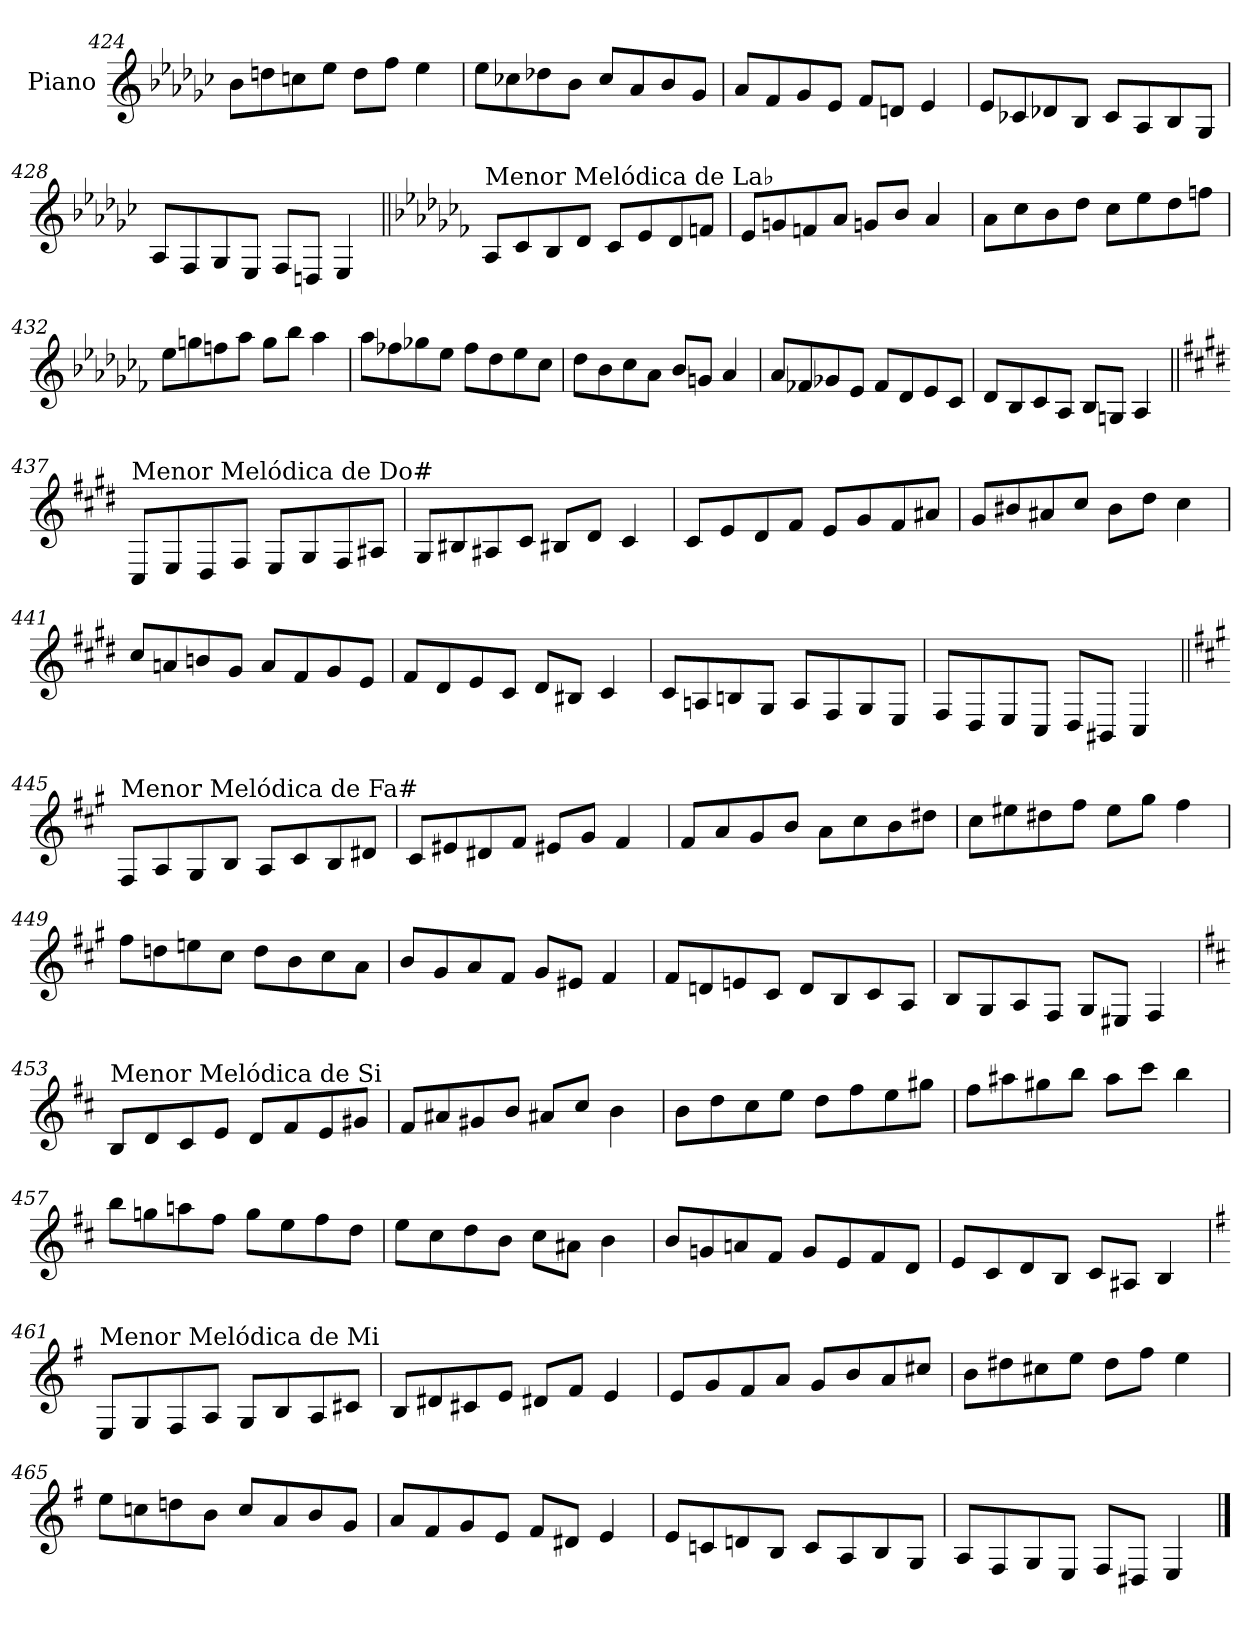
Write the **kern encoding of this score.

**kern
*part1
*staff1
*I"Piano
*I'Pno.
*clefG2
*k[b-e-a-d-g-c-]
=424
8b-\L
8ddn\
8ccn\
8ee-\J
8dd\L
8ff\J
4ee-\
!!LO:LB:g=z
=425
8ee-\L
8cc-X\
8dd-X\
8b-\J
8cc-/L
8a-/
8b-/
8g-/J
=426
8a-/L
8f/
8g-/
8e-/J
8f/L
8dn/J
4e-/
=427
8e-/L
8c-X/
8d-X/
8B-/J
8c-/L
8A-/
8B-/
8G-/J
=428
8A-/L
8F/
8G-/
8E-/J
8F/L
8Dn/J
4E-/
!!LO:LB:g=z
=429||
*k[b-e-a-d-g-c-f-]
!LO:TX:a:t=Menor Melódica de La♭
8A-/L
8c-/
8B-/
8d-/J
8c-/L
8e-/
8d-/
8fn/J
=430
8e-/L
8gn/
8fn/
8a-/J
8gn/L
8b-/J
4a-/
=431
8a-\L
8cc-\
8b-\
8dd-\J
8cc-\L
8ee-\
8dd-\
8ffn\J
=432
8ee-\L
8ggn\
8ffn\
8aa-\J
8gg\L
8bb-\J
4aa-\
!!LO:LB:g=z
=433
8aa-\L
8ff-X\
8gg-X\
8ee-\J
8ff-\L
8dd-\
8ee-\
8cc-\J
=434
8dd-\L
8b-\
8cc-\
8a-\J
8b-/L
8gn/J
4a-/
=435
8a-/L
8f-X/
8g-X/
8e-/J
8f-/L
8d-/
8e-/
8c-/J
=436
8d-/L
8B-/
8c-/
8A-/J
8B-/L
8Gn/J
4A-/
!!LO:PB:g=z
=437||
*k[f#c#g#d#]
!LO:TX:a:t=Menor Melódica de Do#
8C#/L
8E/
8D#/
8F#/J
8E/L
8G#/
8F#/
8A#X/J
=438
8G#/L
8B#X/
8A#X/
8c#/J
8B#X/L
8d#/J
4c#/
=439
8c#/L
8e/
8d#/
8f#/J
8e/L
8g#/
8f#/
8a#X/J
=440
8g#/L
8b#X/
8a#X/
8cc#/J
8b#\L
8dd#\J
4cc#\
!!LO:LB:g=z
=441
8cc#/L
8an/
8bn/
8g#/J
8a/L
8f#/
8g#/
8e/J
=442
8f#/L
8d#/
8e/
8c#/J
8d#/L
8B#X/J
4c#/
=443
8c#/L
8An/
8Bn/
8G#/J
8A/L
8F#/
8G#/
8E/J
=444
8F#/L
8D#/
8E/
8C#/J
8D#/L
8BB#X/J
4C#/
!!LO:LB:g=z
=445||
*k[f#c#g#]
!LO:TX:a:t=Menor Melódica de Fa#
8F#/L
8A/
8G#/
8B/J
8A/L
8c#/
8B/
8d#X/J
=446
8c#/L
8e#X/
8d#X/
8f#/J
8e#X/L
8g#/J
4f#/
=447
8f#/L
8a/
8g#/
8b/J
8a\L
8cc#\
8b\
8dd#X\J
=448
8cc#\L
8ee#X\
8dd#X\
8ff#\J
8ee#\L
8gg#\J
4ff#\
!!LO:LB:g=z
=449
8ff#\L
8ddn\
8een\
8cc#\J
8dd\L
8b\
8cc#\
8a\J
=450
8b/L
8g#/
8a/
8f#/J
8g#/L
8e#X/J
4f#/
=451
8f#/L
8dn/
8en/
8c#/J
8d/L
8B/
8c#/
8A/J
=452
8B/L
8G#/
8A/
8F#/J
8G#/L
8E#X/J
4F#/
!!LO:LB:g=z
=453
*k[f#c#]
!LO:TX:a:t=Menor Melódica de Si
8B/L
8d/
8c#/
8e/J
8d/L
8f#/
8e/
8g#X/J
=454
8f#/L
8a#X/
8g#X/
8b/J
8a#X/L
8cc#/J
4b\
=455
8b\L
8dd\
8cc#\
8ee\J
8dd\L
8ff#\
8ee\
8gg#X\J
=456
8ff#\L
8aa#X\
8gg#X\
8bb\J
8aa#\L
8ccc#\J
4bb\
!!LO:LB:g=z
=457
8bb\L
8ggn\
8aan\
8ff#\J
8gg\L
8ee\
8ff#\
8dd\J
=458
8ee\L
8cc#\
8dd\
8b\J
8cc#\L
8a#X\J
4b\
=459
8b/L
8gn/
8an/
8f#/J
8g/L
8e/
8f#/
8d/J
=460
8e/L
8c#/
8d/
8B/J
8c#/L
8A#X/J
4B/
!!LO:LB:g=z
=461
*k[f#]
!LO:TX:a:t=Menor Melódica de Mi
8E/L
8G/
8F#/
8A/J
8G/L
8B/
8A/
8c#X/J
=462
8B/L
8d#X/
8c#X/
8e/J
8d#X/L
8f#/J
4e/
=463
8e/L
8g/
8f#/
8a/J
8g/L
8b/
8a/
8cc#X/J
=464
8b\L
8dd#X\
8cc#X\
8ee\J
8dd#\L
8ff#\J
4ee\
!!LO:LB:g=z
=465
8ee\L
8ccn\
8ddn\
8b\J
8cc/L
8a/
8b/
8g/J
=466
8a/L
8f#/
8g/
8e/J
8f#/L
8d#X/J
4e/
=467
8e/L
8cn/
8dn/
8B/J
8c/L
8A/
8B/
8G/J
=468
8A/L
8F#/
8G/
8E/J
8F#/L
8D#X/J
4E/
==
*-
